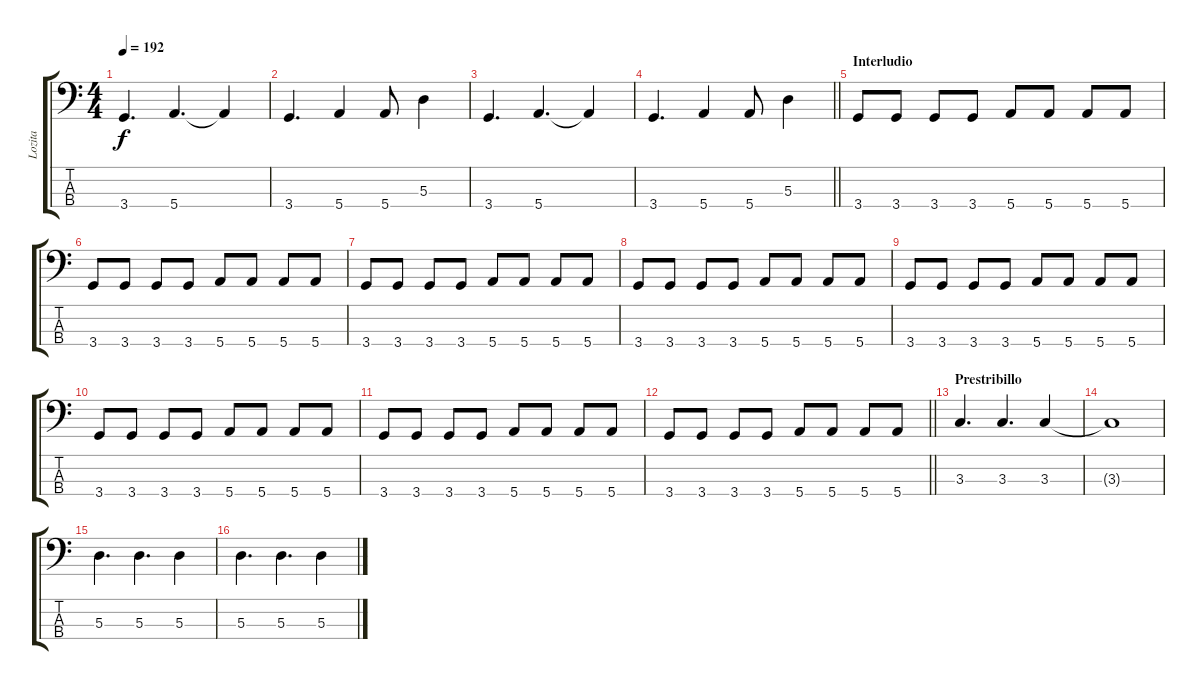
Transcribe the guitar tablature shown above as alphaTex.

\track ("Lozita" "Lozita") {instrument electricbassfinger}
\staff {score tabs}
\tuning (G2 D2 A1 E1) {hide}
\ts (4 4)
\tempo 192
\clef f4
\ks c
3.4.4{d dy f} 5.4.4{d} 5.4{t}.4 |
3.4.4{d} 5.4.4 5.4.8 5.3.4 |
3.4.4{d} 5.4.4{d} 5.4{t}.4 |
\barLineRight lightlight
3.4.4{d} 5.4.4 5.4.8 5.3.4 |
\section ("" "Interludio")
3.4.8 3.4.8 3.4.8 3.4.8 5.4.8 5.4.8 5.4.8 5.4.8 |
3.4.8 3.4.8 3.4.8 3.4.8 5.4.8 5.4.8 5.4.8 5.4.8 |
3.4.8 3.4.8 3.4.8 3.4.8 5.4.8 5.4.8 5.4.8 5.4.8 |
3.4.8 3.4.8 3.4.8 3.4.8 5.4.8 5.4.8 5.4.8 5.4.8 |
3.4.8 3.4.8 3.4.8 3.4.8 5.4.8 5.4.8 5.4.8 5.4.8 |
3.4.8 3.4.8 3.4.8 3.4.8 5.4.8 5.4.8 5.4.8 5.4.8 |
3.4.8 3.4.8 3.4.8 3.4.8 5.4.8 5.4.8 5.4.8 5.4.8 |
\barLineRight lightlight
3.4.8 3.4.8 3.4.8 3.4.8 5.4.8 5.4.8 5.4.8 5.4.8 |
\section ("" "Prestribillo")
3.3.4{d} 3.3.4{d} 3.3.4 |
3.3{t}.1 |
5.3.4{d} 5.3.4{d} 5.3.4 |
5.3.4{d} 5.3.4{d} 5.3.4
